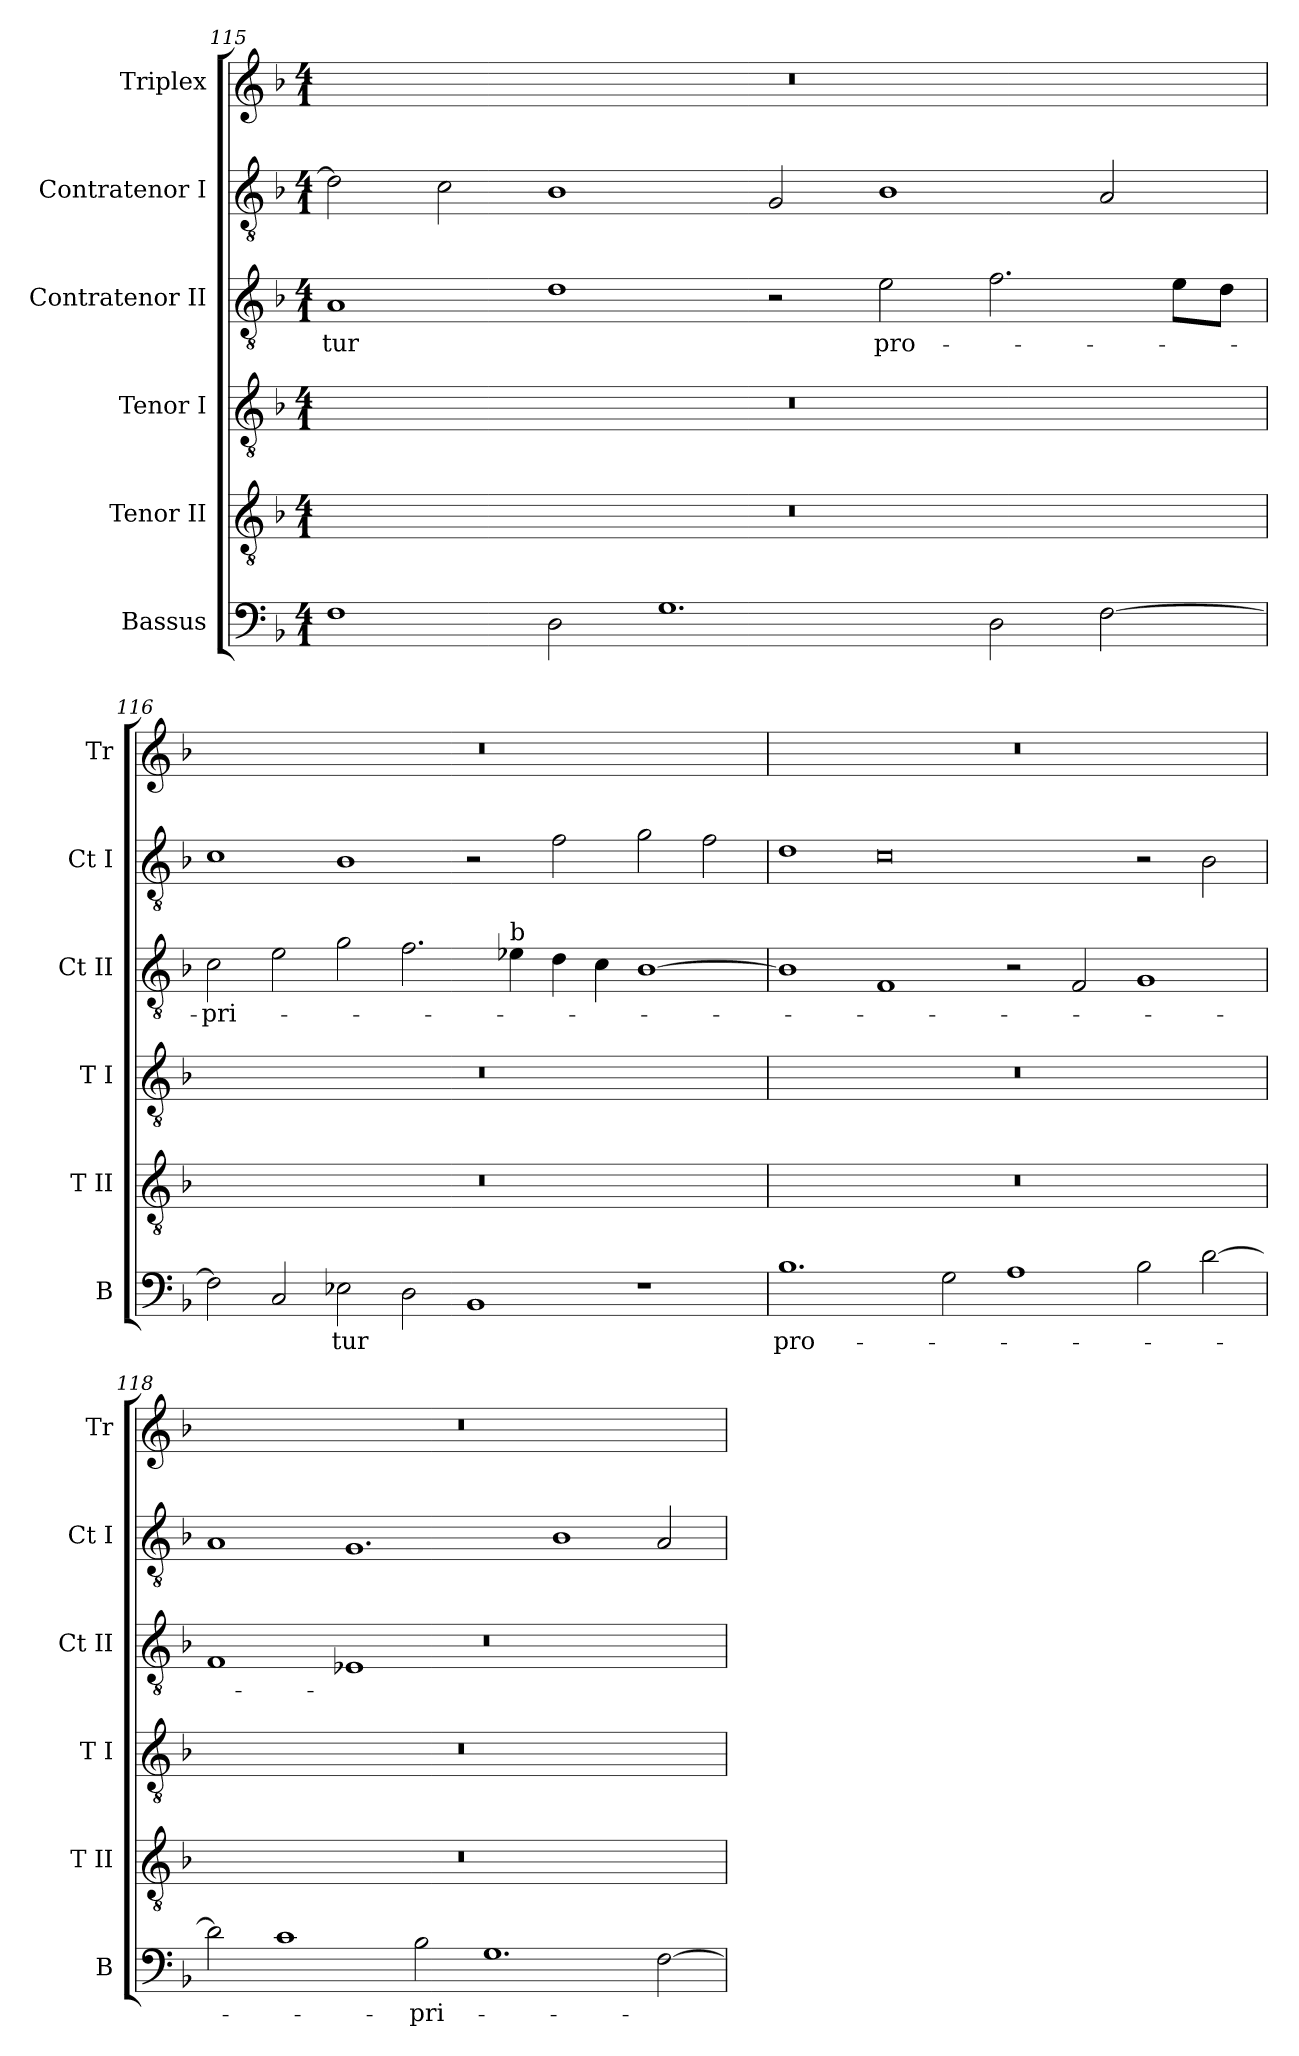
**kern	**text	**kern	**kern	**kern	**text	**kern	**kern
*part6	*part6	*part5	*part4	*part3	*part3	*part2	*part1
*staff6	*staff6	*staff5	*staff4	*staff3	*staff3	*staff2	*staff1
*I"Bassus	*	*I"Tenor II	*I"Tenor I	*I"Contratenor II	*	*I"Contratenor I	*I"Triplex
*I'B	*	*I'T II	*I'T I	*I'Ct II	*	*I'Ct I	*I'Tr
*clefF4	*	*clefGv2	*clefGv2	*clefGv2	*	*clefGv2	*clefG2
*	*	*ITrd7c12	*ITrd7c12	*ITrd7c12	*	*ITrd7c12	*
*k[b-]	*	*k[b-]	*k[b-]	*k[b-]	*	*k[b-]	*k[b-]
*F:	*	*F:	*F:	*F:	*	*F:	*F:
*M4/1	*	*M4/1	*M4/1	*M4/1	*	*M4/1	*M4/1
=115	=115	=115	=115	=115	=115	=115	=115
!	!	!LO:N:vis=1	!LO:N:vis=1	!	!	!	!
!	!	!	!	!	!LO:LY:b:color=#000000	!	!LO:N:vis=1
1Fi	.	00r	00r	1AAi	-tur	2Di\]	00r
.	.	.	.	.	.	2Ci\	.
2Di\	.	.	.	1Di	.	1BB-i	.
1.Gi	.	.	.	.	.	.	.
.	.	.	.	2r	.	2GGi/	.
!	!	!	!	!	!LO:LY:b:color=#000000	!	!
.	.	.	.	2Ei\	pro-	1BB-i	.
2Di\	.	.	.	2.Fi\	.	.	.
[>2Fi\	.	.	.	.	.	2AAi/	.
.	.	.	.	8Ei\L	.	.	.
.	.	.	.	8Di\J	.	.	.
!!LO:LB:g=z
=116`	=116`	=116`	=116`	=116`	=116`	=116`	=116`
!	!	!LO:N:vis=1	!LO:N:vis=1	!	!	!	!
!	!	!	!	!	!LO:LY:b:color=#000000	!	!LO:N:vis=1
2Fi\]	.	00r	00r	2Ci\	-pri-	1Ci	00r
2Ci/	.	.	.	2Ei\	.	.	.
!	!LO:LY:b:color=#000000	!	!	!	!	!	!
2E-Xi\	-tur	.	.	2Gi\	.	1BB-i	.
2Di\	.	.	.	2.Fi\	.	.	.
1BB-i	.	.	.	.	.	2r	.
!	!	!	!	!LO:TX:a:t=b	!	!	!
.	.	.	.	4E-i\	.	.	.
.	.	.	.	4Di\	.	2Fi\	.
.	.	.	.	4Ci\	.	.	.
1r	.	.	.	[>1BB-i	.	2Gi\	.
.	.	.	.	.	.	2Fi\	.
=117`	=117`	=117`	=117`	=117`	=117`	=117`	=117`
!	!LO:LY:b:color=#000000	!LO:N:vis=1	!LO:N:vis=1	!	!	!	!LO:N:vis=1
1.B-i	pro-	00r	00r	1BB-i]	.	1Di	00r
.	.	.	.	1FFi	.	0Ci	.
2Gi\	.	.	.	.	.	.	.
1Ai	.	.	.	2r	.	.	.
.	.	.	.	2FFi/	.	.	.
2B-i\	.	.	.	1GGi	.	2r	.
[>2di\	.	.	.	.	.	2BB-i\	.
=118`	=118`	=118`	=118`	=118`	=118`	=118`	=118`
!	!	!LO:N:vis=1	!LO:N:vis=1	!	!	!	!LO:N:vis=1
2di\]	.	00r	00r	1FFi	.	1AAi	00r
1ci	.	.	.	.	.	.	.
.	.	.	.	1EE-Xi	.	1.GGi	.
!	!LO:LY:b:color=#000000	!	!	!	!	!	!
2B-i\	-pri-	.	.	.	.	.	.
1.Gi	.	.	.	0r	.	.	.
.	.	.	.	.	.	1BB-i	.
[>2Fi\	.	.	.	.	.	2AAi/	.
=`	=`	=`	=`	=`	=`	=`	=`
*-	*-	*-	*-	*-	*-	*-	*-
